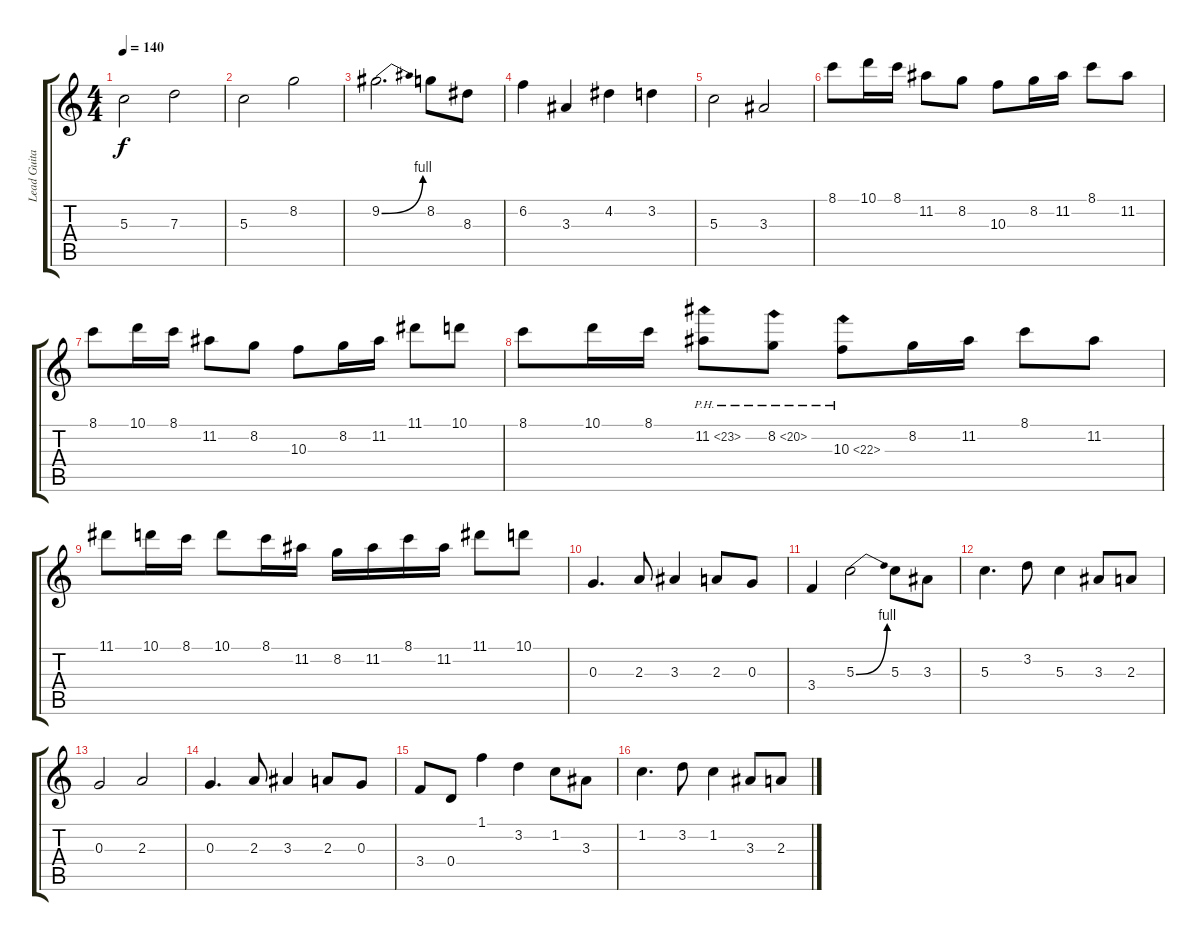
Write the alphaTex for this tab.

\track ("Lead Guitar 2" "Lead Guita") {instrument distortionguitar}
\staff {score tabs}
\tuning (E4 B3 G3 D3 A2 E2) {hide}
\ts (4 4)
\tempo 140
\clef g2
\ks c
5.3.2{dy f} 7.3.2 |
5.3.2 8.2.2 |
9.2{be (bend 0 0 60 4)}.2{d} 8.2.8 8.3.8 |
6.2.4 3.3.4 4.2.4 3.2.4 |
5.3.2 3.3.2 |
8.1.8 10.1.16 8.1.16 11.2.8 8.2.8 10.3.8 8.2.16 11.2.16 8.1.8 11.2.8 |
8.1.8 10.1.16 8.1.16 11.2.8 8.2.8 10.3.8 8.2.16 11.2.16 11.1.8 10.1.8 |
8.1.8 10.1.16 8.1.16 11.2{ph 12}.8 8.2{ph 12}.8 10.3{ph 12}.8 8.2.16 11.2.16 8.1.8 11.2.8 |
11.1.8 10.1.16 8.1.16 10.1.8 8.1.16 11.2.16 8.2.16 11.2.16 8.1.16 11.2.16 11.1.8 10.1.8 |
0.3.4{d volume 12} 2.3.8 3.3.4 2.3.8 0.3.8 |
3.4.4 5.3{be (bend 0 0 60 4)}.2 5.3.8 3.3.8 |
5.3.4{d} 3.2.8 5.3.4 3.3.8 2.3.8 |
0.3.2 2.3.2 |
0.3.4{d} 2.3.8 3.3.4 2.3.8 0.3.8 |
3.4.8 0.4.8 1.1.4 3.2.4 1.2.8 3.3.8 |
1.2.4{d} 3.2.8 1.2.4 3.3.8 2.3.8
